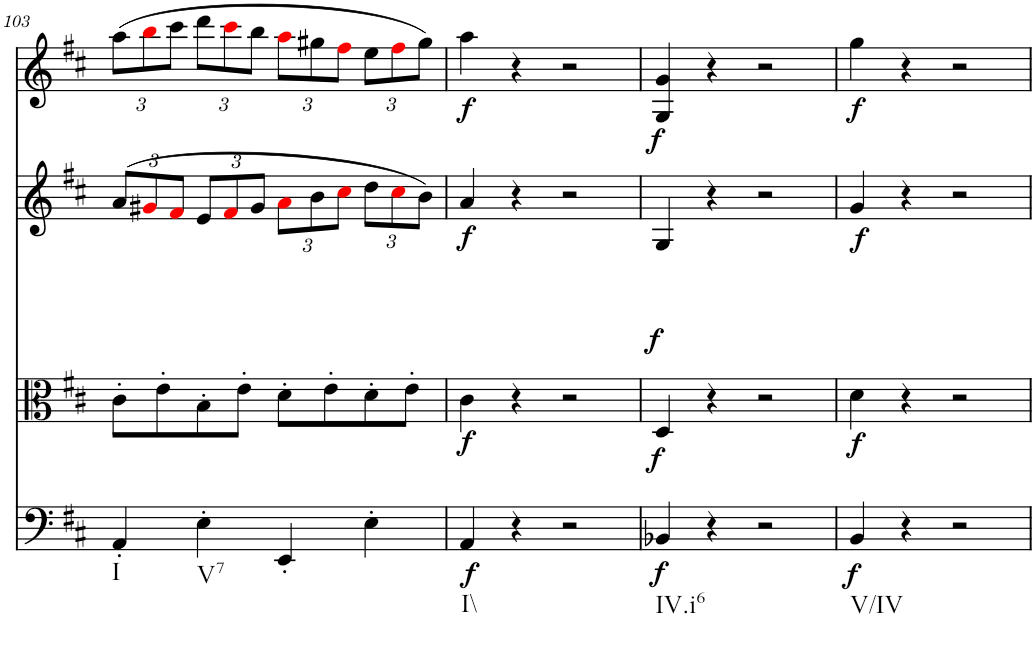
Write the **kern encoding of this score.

**kern	**dynam	**kern	**dynam	**kern	**dynam	**kern	**dynam
*part4	*part4	*part3	*part3	*part2	*part2	*part1	*part1
*staff4	*staff4	*staff3	*staff3	*staff2	*staff2	*staff1	*staff1
*I"Violoncello	*	*I"Viola	*	*I"Violin II	*	*I"Violin I	*
!!LO:PB:g=z
*clefF4	*	*clefC3	*	*clefG2	*	*clefG2	*
*k[f#c#]	*	*k[f#c#]	*	*k[f#c#]	*	*k[f#c#]	*
*M2/2	*	*M2/2	*	*M2/2	*	*M2/2	*
*	*	*	*	*Xbrackettup	*	*Xbrackettup	*
=103	=103	=103	=103	=103	=103	=103	=103
!LO:TX:b:t=I	!	!	!	!	!	!	!
4AA'/	.	8c#'\L	.	(12a/L	.	(12aa\L	.
.	.	.	.	12g#Xi/	.	12bbi\	.
.	.	8e'\	.	.	.	.	.
.	.	.	.	12f#i/J	.	12ccc#\J	.
!LO:TX:b:t=V7	!	!	!	!	!	!	!
4E'\	.	8B'\	.	12e/L	.	12ddd\L	.
.	.	.	.	12f#i/	.	12ccc#i\	.
.	.	8e'\J	.	.	.	.	.
.	.	.	.	12g#/J	.	12bb\J	.
4EE'/	.	8d'\L	.	12ai\L	.	12aai\L	.
.	.	.	.	12b\	.	12gg#X\	.
.	.	8e'\	.	.	.	.	.
.	.	.	.	12cc#i\J	.	12ff#i\J	.
4E'\	.	8d'\	.	12dd\L	.	12ee\L	.
.	.	.	.	12cc#i\	.	12ff#i\	.
.	.	8e'\J	.	.	.	.	.
.	.	.	.	12b\J)	.	12gg#\J)	.
=104	=104	=104	=104	=104	=104	=104	=104
!LO:TX:b:t=I\\	!	!	!	!	!	!	!
!	!LO:DY:b	!	!LO:DY:b	!	!	!	!
!	!	!	!LO:DY:n=1:a	!	!	!	!LO:DY:b
4AA/	f	4c#\	f f	4a/	.	4aa\	f
4r	.	4r	.	4r	.	4r	.
2r	.	2r	.	2r	.	2r	.
=105	=105	=105	=105	=105	=105	=105	=105
!LO:TX:b:t=IV.i6	!	!	!	!	!	!	!
!	!LO:DY:b	!	!LO:DY:b	!	!	!	!
!	!	!	!LO:DY:n=1:a	!	!LO:DY:a	!	!
4BB-X/	f	4D/	f f	4G/	f	4G/ 4g/	.
4r	.	4r	.	4r	.	4r	.
2r	.	2r	.	2r	.	2r	.
=106	=106	=106	=106	=106	=106	=106	=106
!LO:TX:b:t=V/IV	!	!	!	!	!	!	!
!	!LO:DY:b	!	!LO:DY:b	!	!LO:DY:b	!	!LO:DY:b
4BB/	f	4d\	f	4g/	f	4gg\	f
4r	.	4r	.	4r	.	4r	.
2r	.	2r	.	2r	.	2r	.
=	=	=	=	=	=	=	=
*-	*-	*-	*-	*-	*-	*-	*-
